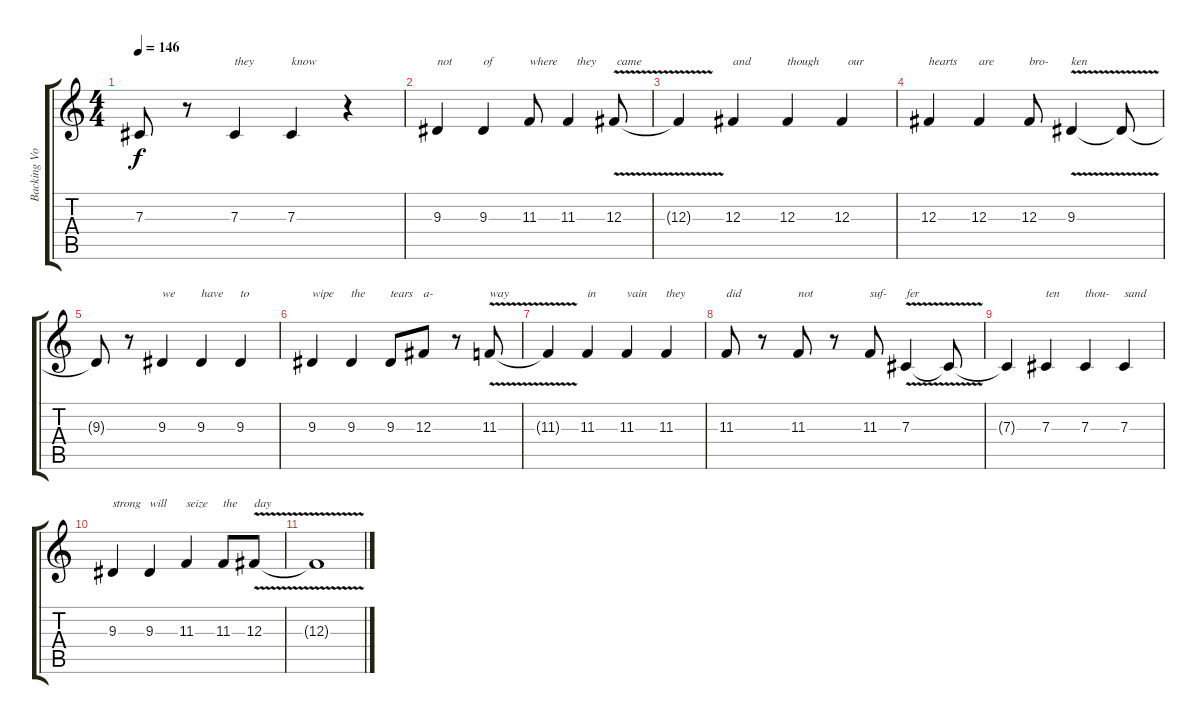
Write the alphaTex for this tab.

\track ("Backing Vocals 1" "Backing Vo") {instrument choiraahs}
\staff {score tabs}
\tuning (Eb4 Bb3 Gb3 Db3 Ab2 Eb2) {hide}
\ts (4 4)
\tempo 146
\clef g2
\ks c
7.3{t}.8{dy f} r.8 7.3.4{txt "they"} 7.3.4{txt "know"} r.4 |
9.3.4{txt "not"} 9.3.4{txt "of"} 11.3.8{txt "where"} 11.3.4{txt "   they"} 12.3{v}.8{txt " came"} |
12.3{t}.4 12.3.4{txt "and"} 12.3.4{txt "though"} 12.3.4{txt "  our"} |
12.3.4{txt "hearts"} 12.3.4{txt "are"} 12.3.8{txt "bro-"} 9.3{v}.4{txt "ken"} 9.3{t}.8 |
9.3{t}.8 r.8 9.3.4{txt "we"} 9.3.4{txt "have"} 9.3.4{txt "to"} |
9.3.4{txt "wipe"} 9.3.4{txt "the"} 9.3.8{txt "tears"} 12.3.8{txt "a-"} r.8 11.3{v}.8{txt "way"} |
11.3{t}.4 11.3.4{txt "in"} 11.3.4{txt "vain"} 11.3.4{txt "they"} |
11.3.8{txt "did"} r.8 11.3.8{txt "not"} r.8 11.3.8{txt "suf-"} 7.3{v}.4{txt "fer"} 7.3{t}.8 |
7.3{t}.4 7.3.4{txt "ten"} 7.3.4{txt "thou-"} 7.3.4{txt "sand"} |
9.3.4{txt "strong"} 9.3.4{txt "will"} 11.3.4{txt "seize"} 11.3.8{txt "the"} 12.3{v}.8{txt "day"} |
12.3{t}.1
